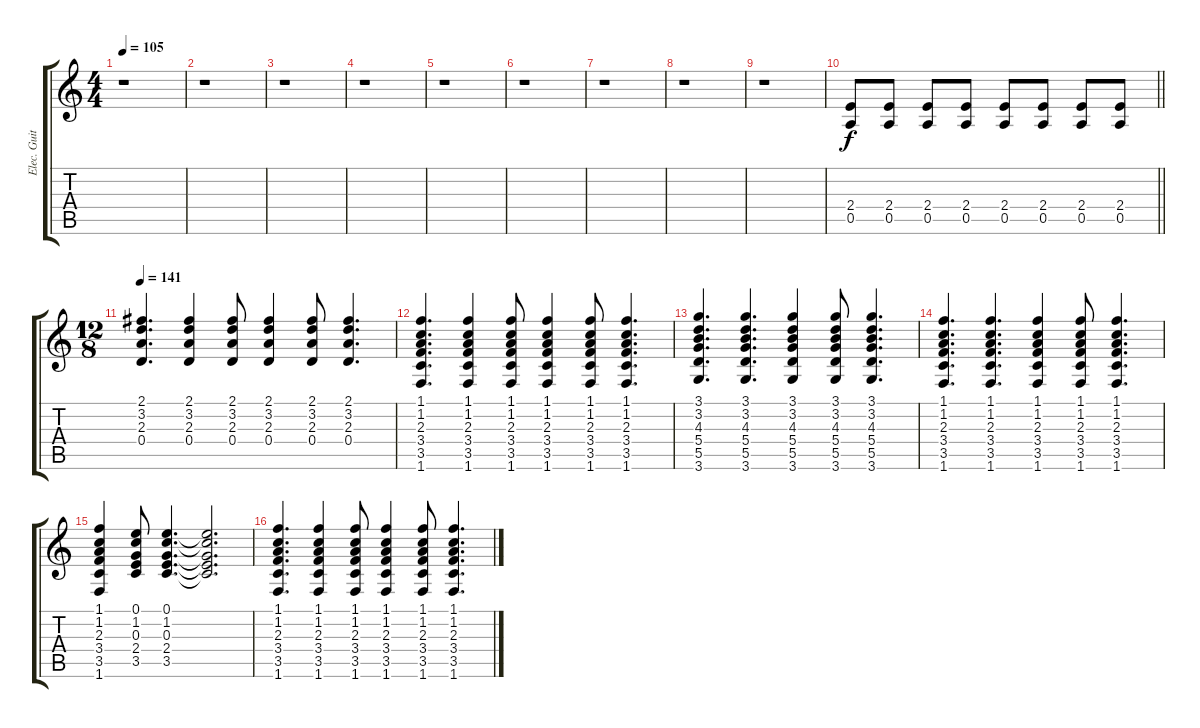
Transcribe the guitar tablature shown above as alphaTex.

\track ("Elec. Guitar 4" "Elec. Guit") {instrument electricguitarjazz}
\staff {score tabs}
\tuning (E4 B3 G3 D3 A2 E2) {hide}
\ts (4 4)
\tempo 105
\clef g2
\ks c
r.1{dy mf} |
r.1 |
r.1 |
r.1 |
r.1 |
r.1 |
r.1 |
r.1 |
r.1 |
\barLineRight lightlight
(2.4 0.5).8{dy f} (2.4 0.5).8 (2.4 0.5).8 (2.4 0.5).8 (2.4 0.5).8 (2.4 0.5).8 (2.4 0.5).8 (2.4 0.5).8 |
\ts (12 8)
\tempo 141
(2.1 3.2 2.3 0.4).4{d} (2.1 3.2 2.3 0.4).4 (2.1 3.2 2.3 0.4).8 (2.1 3.2 2.3 0.4).4 (2.1 3.2 2.3 0.4).8 (2.1 3.2 2.3 0.4).4{d} |
(1.1 1.2 2.3 3.4 3.5 1.6).4{d} (1.1 1.2 2.3 3.4 3.5 1.6).4 (1.1 1.2 2.3 3.4 3.5 1.6).8 (1.1 1.2 2.3 3.4 3.5 1.6).4 (1.1 1.2 2.3 3.4 3.5 1.6).8 (1.1 1.2 2.3 3.4 3.5 1.6).4{d} |
(3.1 3.2 4.3 5.4 5.5 3.6).4{d} (3.1 3.2 4.3 5.4 5.5 3.6).4{d} (3.1 3.2 4.3 5.4 5.5 3.6).4 (3.1 3.2 4.3 5.4 5.5 3.6).8 (3.1 3.2 4.3 5.4 5.5 3.6).4{d} |
(1.1 1.2 2.3 3.4 3.5 1.6).4{d} (1.1 1.2 2.3 3.4 3.5 1.6).4{d} (1.1 1.2 2.3 3.4 3.5 1.6).4 (1.1 1.2 2.3 3.4 3.5 1.6).8 (1.1 1.2 2.3 3.4 3.5 1.6).4{d} |
(1.1 1.2 2.3 3.4 3.5 1.6).4 (0.1 1.2 0.3 2.4 3.5).8 (0.1 1.2 0.3 2.4 3.5).4{d} (0.1{t} 1.2{t} 0.3{t} 2.4{t} 3.5{t}).2{d} |
(1.1 1.2 2.3 3.4 3.5 1.6).4{d} (1.1 1.2 2.3 3.4 3.5 1.6).4 (1.1 1.2 2.3 3.4 3.5 1.6).8 (1.1 1.2 2.3 3.4 3.5 1.6).4 (1.1 1.2 2.3 3.4 3.5 1.6).8 (1.1 1.2 2.3 3.4 3.5 1.6).4{d}
